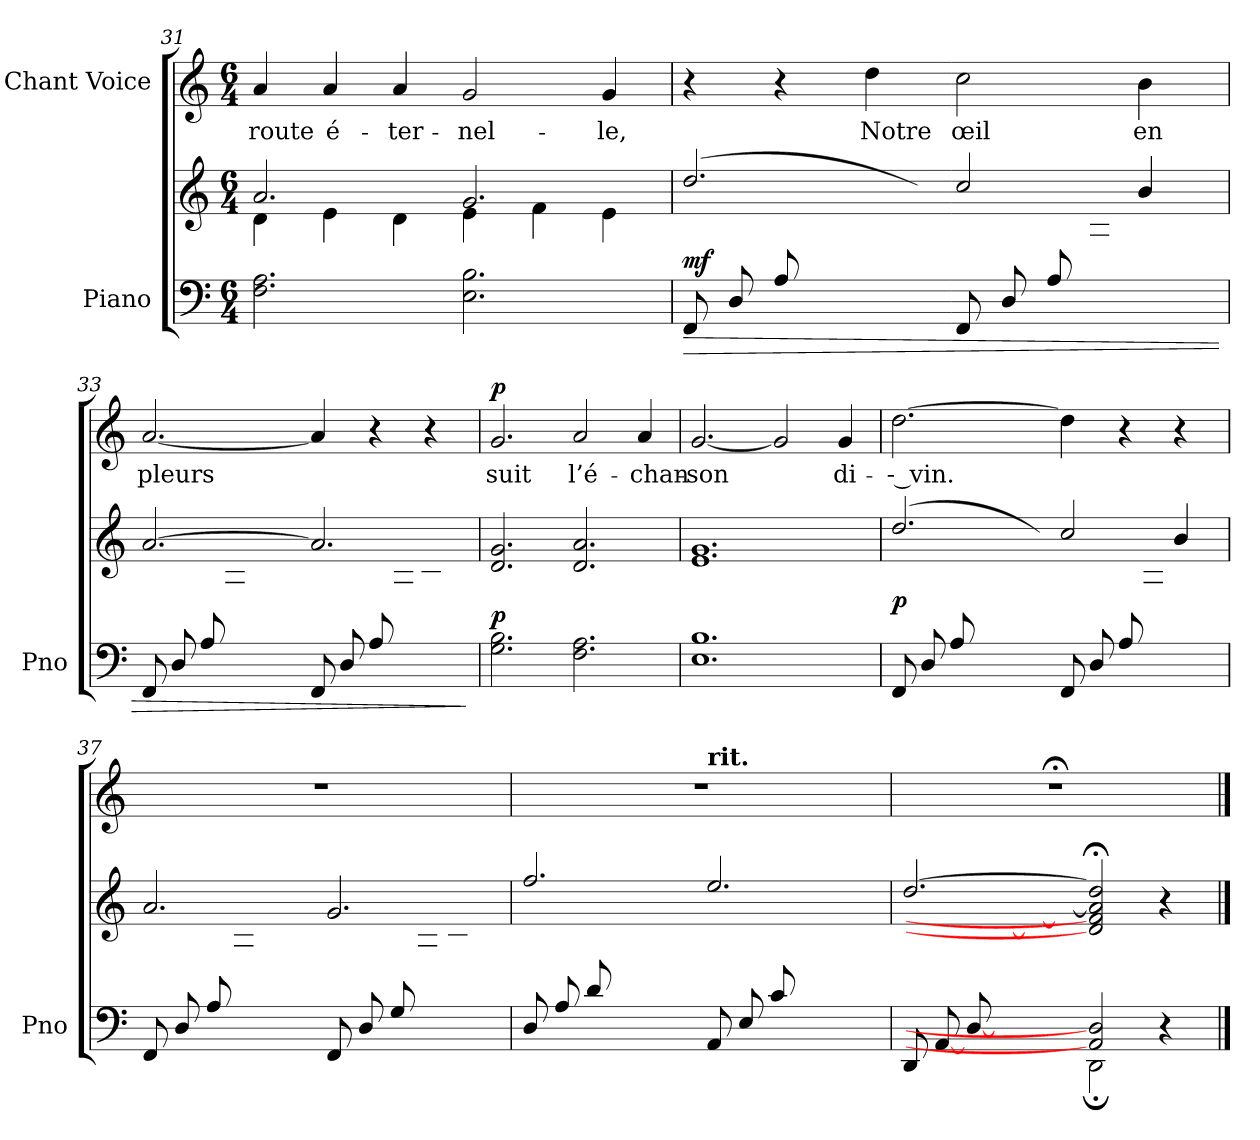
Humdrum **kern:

**kern	**kern	**dynam	**kern	**text	**dynam
*part2	*part2	*part2	*part1	*part1	*part1
*staff3	*staff2	*staff2/3	*staff1	*staff1	*staff1
*I"Piano	*	*	*I"Chant Voice	*	*
*I'Pno	*	*	*	*	*
*clefF4	*clefG2	*	*clefG2	*	*
*k[]	*k[]	*	*k[]	*	*
*M6/4	*M6/4	*	*M6/4	*	*
=31	=31	=31	=31	=31	=31
*	*^	*	*	*	*
2.F\ 2.A\	2.a/	4d\	.	4a/	route	.
.	.	4e\	.	4a/	é-	.
.	.	4d\	.	4a/	-ter-	.
2.E\ 2.B\	2.g/	4e\	.	2g/	-nel-	.
.	.	4f\	.	.	.	.
.	.	4e\	.	4g/	-le,	.
=32	=32	=32	=32	=32	=32	=32
!	!	!	!LO:HP:b=2	!	!	!
!	!	!	!LO:DY:n=1:b	!	!	!
(<8FF/L	(2.dd/	4.ryy	> mf	4r	.	.
8D/	.	.	.	.	.	.
8A/	.	.	.	4r	.	.
4.ryy	.	8d\	.	.	.	.
.	.	8f\	.	4dd\	Notre	.
.	.	8a\J)	.	.	.	.
(<8FF/L	2cc/	4.ryy	.	2cc\	œil	.
8D/	.	.	.	.	.	.
8A/	.	.	.	.	.	.
4.ryy	.	8A\	.	.	.	.
.	4b/	8d\	.	4b\	en	.
.	.	8f\J)	.	.	.	.
=33	=33	=33	=33	=33	=33	=33
(<8FF/L	[>2.a/	4.ryy	.	[2.a/	pleurs	.
8D/	.	.	.	.	.	.
8A/	.	.	.	.	.	.
4.ryy	.	8A\	.	.	.	.
.	.	8d\	.	.	.	.
.	.	8f\J)	.	.	.	.
(<8FF/L	2.a/])	4.ryy	.	4a/]	.	.
8D/	.	.	.	.	.	.
8A/	.	.	.	4r	.	.
4.ryy	.	8A\	.	.	.	.
.	.	8c\	.	4r	.	.
.	.	8f\J)	.	.	.	.
*	*v	*v	*	*	*	*
.	.	]	.	.	.
=34	=34	=34	=34	=34	=34
!	!	!LO:DY:a=2	!	!	!LO:DY:a
2.G\ 2.B\	2.d/ 2.g/	p	2.g/	suit	p
2.F\ 2.A\	2.d/ 2.a/	.	2a/	l’é-	.
.	.	.	4a/	-chan-	.
=35	=35	=35	=35	=35	=35
1.E 1.B	1.e 1.g	.	[2.g/	-son	.
.	.	.	2g/]	.	.
.	.	.	4g/	di-	.
=36	=36	=36	=36	=36	=36
*	*^	*	*	*	*
!	!	!	!LO:DY:b	!	!	!
(<8FF/L	(2.dd/	4.ryy	p	[2.dd\	-- vin.	.
8D/	.	.	.	.	.	.
8A/	.	.	.	.	.	.
4.ryy	.	8d\	.	.	.	.
.	.	8f\	.	.	.	.
.	.	8a\J)	.	.	.	.
(<8FF/L	2cc/	4.ryy	.	4dd\]	.	.
8D/	.	.	.	.	.	.
8A/	.	.	.	4r	.	.
4.ryy	.	8A\	.	.	.	.
.	4b/	8d\	.	4r	.	.
.	.	8f\J)	.	.	.	.
=37	=37	=37	=37	=37	=37	=37
(<8FF/L	2.a/	4.ryy	.	1.r	.	.
8D/	.	.	.	.	.	.
8A/	.	.	.	.	.	.
4.ryy	.	8A\	.	.	.	.
.	.	8d\	.	.	.	.
.	.	8f\J)	.	.	.	.
(<8FF/L	2.g/	4.ryy	.	.	.	.
8D/	.	.	.	.	.	.
8G/	.	.	.	.	.	.
4.ryy	.	8G\	.	.	.	.
.	.	8B\	.	.	.	.
.	.	8d\J)	.	.	.	.
=38	=38	=38	=38	=38	=38	=38
*	*	*	*	*^	*	*
(<8D/L	2.ff/	4.ryy	.	1.r	2.ryy	.	.
8A/	.	.	.	.	.	.	.
8d/	.	.	.	.	.	.	.
4.ryy	.	8f\	.	.	.	.	.
.	.	8a\	.	.	.	.	.
.	.	8dd\J)	.	.	.	.	.
!	!	!	!	!	!LO:TX:a:B:t=rit.	!	!
(<8AA/L	2.ee/	4.ryy	.	.	2.ryy	.	.
8E/	.	.	.	.	.	.	.
8c/	.	.	.	.	.	.	.
4.ryy	.	8e\	.	.	.	.	.
.	.	8a\	.	.	.	.	.
.	.	8cc\J)	.	.	.	.	.
*	*	*	*	*v	*v	*	*
=39	=39	=39	=39	=39	=39	=39
*^	*	*	*	*	*	*
*	*^	*	*	*	*	*	*
(8DD/L	2.ryy	4.ryy	[2.dd/	4.ryy	.	1.r;<	.	.
[<8AA/	.	.	.	.	.	.	.	.
[8D/	.	.	.	.	.	.	.	.
1ryy	.	4.ryy	.	[8d\	.	.	.	.
.	.	.	.	[8f\	.	.	.	.
.	.	.	.	[8a\J)	.	.	.	.
.	2AA/];< 2D/];<	2DD\	2d/];< 2f/];< 2a/];< 2dd/];<)	2.ryy	.	.	.	.
.	4r	4ryy	4r	.	.	.	.	.
8ryy	.	.	.	.	.	.	.	.
*v	*v	*v	*	*	*	*	*	*
*	*v	*v	*	*	*	*
==	==	==	==	==	==
*-	*-	*-	*-	*-	*-
